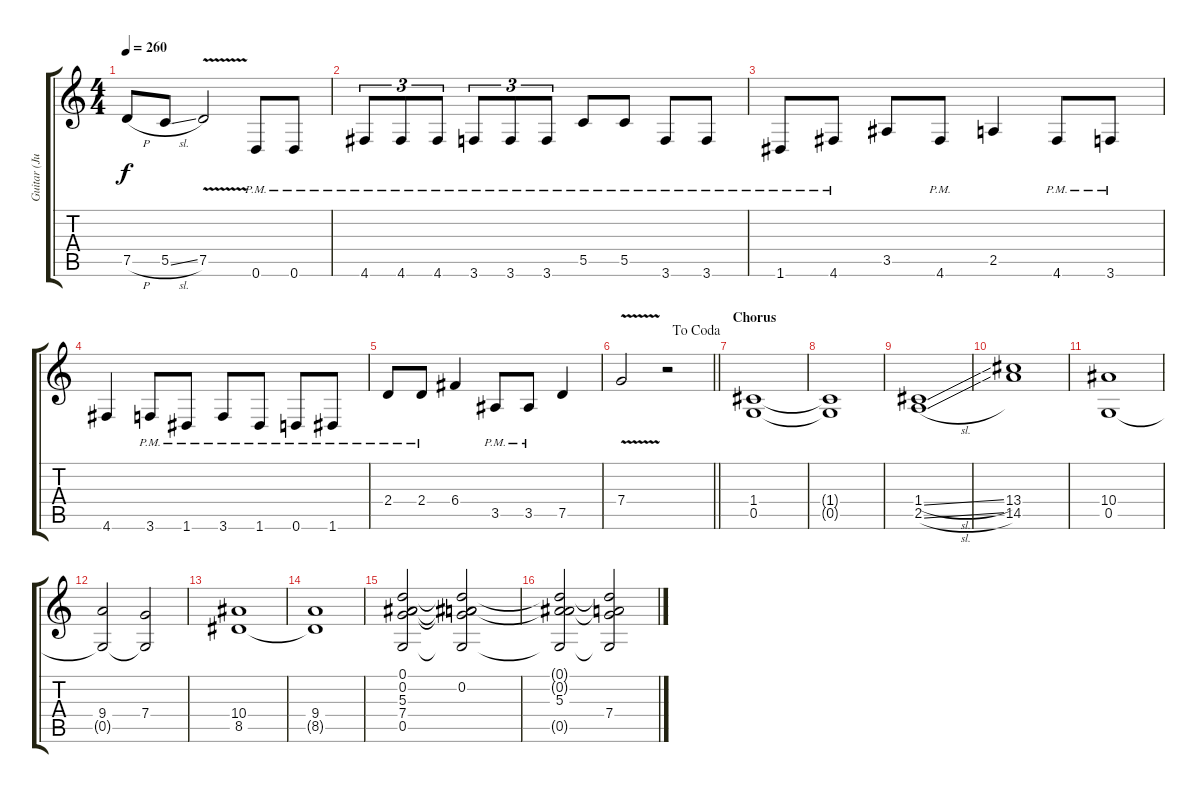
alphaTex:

\track ("Guitar (Juha)" "Guitar (Ju") {instrument distortionguitar}
\staff {score tabs}
\tuning (D4 A3 F3 C3 G2 D2) {hide}
\ts (4 4)
\tempo 260
\clef g2
\ks c
7.5{h}.8{dy f} 5.5{sl}.8 7.5{v}.2 0.6{pm}.8 0.6{pm}.8 |
4.6{pm}.8{tu (3 2)} 4.6{pm}.8{tu (3 2)} 4.6{pm}.8{tu (3 2)} 3.6{pm}.8{tu (3 2)} 3.6{pm}.8{tu (3 2)} 3.6{pm}.8{tu (3 2)} 5.5{pm}.8 5.5{pm}.8 3.6{pm}.8 3.6{pm}.8 |
1.6{pm}.8 4.6{pm}.8 3.5.8 4.6{pm}.8 2.5.4 4.6{pm}.8 3.6{pm}.8 |
4.6.4 3.6{pm}.8 1.6{pm}.8 3.6{pm}.8 1.6{pm}.8 0.6{pm}.8 1.6{pm}.8 |
2.4{pm}.8 2.4{pm}.8 6.4.4 3.5{pm}.8 3.5{pm}.8 7.5.4 |
\jump dacoda
\barLineRight lightlight
7.4{v}.2 r.2 |
\section ("" "Chorus")
(1.4 0.5).1 |
(1.4{t} 0.5{t}).1 |
(1.4{sl} 2.5{sl}).1 |
(13.4 14.5).1 |
(10.4 0.5).1 |
(9.4 0.5{t}).2 (7.4 0.5{t}).2 |
(10.4 8.5).1 |
(9.4 8.5{t}).1 |
(0.1 0.2 5.3 7.4 0.5).2 (0.1{t} 0.2 5.3{t} 7.4{t} 0.5{t}).2 |
(0.1{t} 0.2{t} 5.3 0.5{t}).2 (0.1{t} 0.2{t} 7.4 0.5{t}).2
